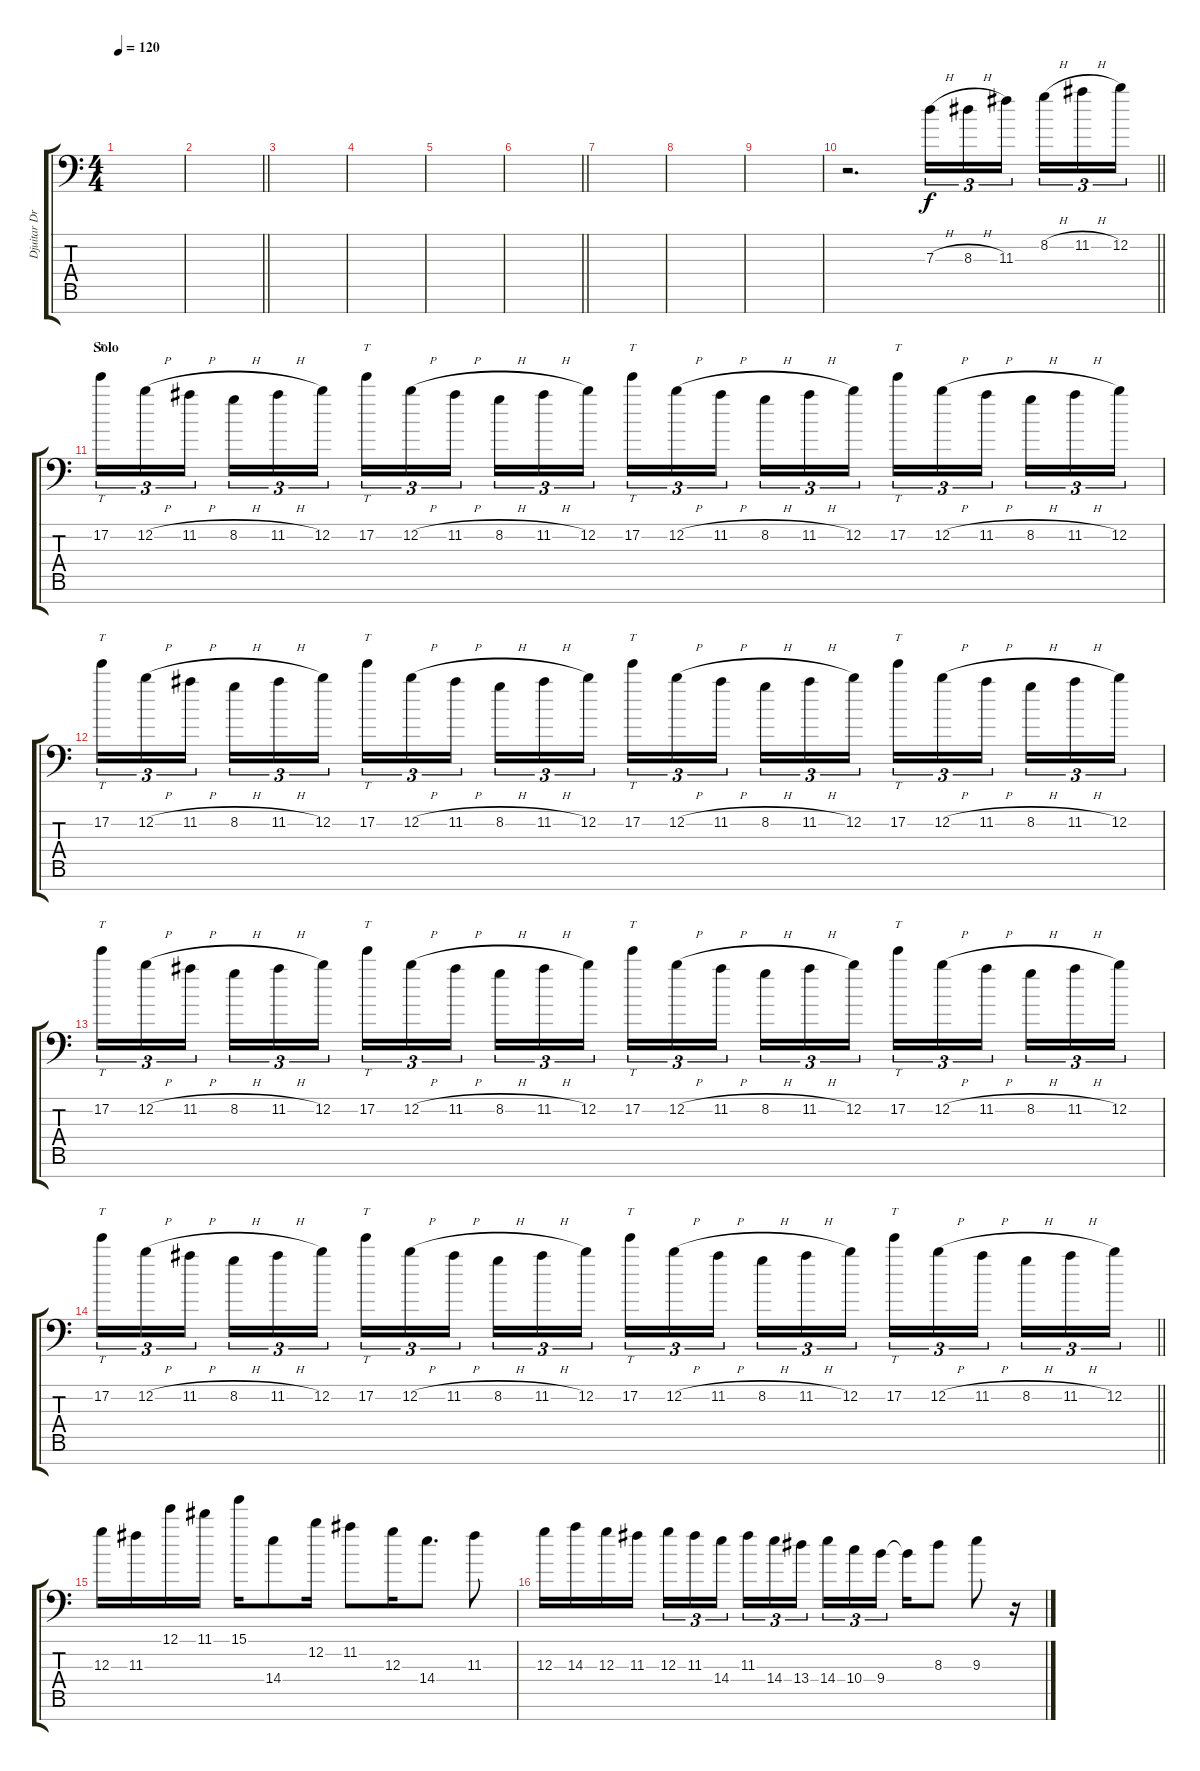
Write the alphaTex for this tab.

\track ("Djuitar Dropped A" "Djuitar Dr") {instrument distortionguitar}
\staff {score tabs}
\tuning (E4 B3 G3 D3 A2 E2 A1) {hide}
\ts (4 4)
\tempo 120
\clef f4
\ks c
|
\barLineRight lightlight
|
\section ("" "")
|
|
|
\barLineRight lightlight
|
|
|
|
\barLineRight lightlight
r.2{d} 7.3{h}.16{tu (3 2)} 8.3{h}.16{tu (3 2)} 11.3.16{tu (3 2) beam splitsecondary} 8.2{h}.16{tu (3 2)} 11.2{h}.16{tu (3 2)} 12.2.16{tu (3 2)} |
\section ("" "Solo")
17.2.16{tt tu (3 2)} 12.2{h}.16{tu (3 2)} 11.2{h}.16{tu (3 2) beam splitsecondary} 8.2{h}.16{tu (3 2)} 11.2{h}.16{tu (3 2)} 12.2.16{tu (3 2)} 17.2.16{tt tu (3 2)} 12.2{h}.16{tu (3 2)} 11.2{h}.16{tu (3 2) beam splitsecondary} 8.2{h}.16{tu (3 2)} 11.2{h}.16{tu (3 2)} 12.2.16{tu (3 2)} 17.2.16{tt tu (3 2)} 12.2{h}.16{tu (3 2)} 11.2{h}.16{tu (3 2) beam splitsecondary} 8.2{h}.16{tu (3 2)} 11.2{h}.16{tu (3 2)} 12.2.16{tu (3 2)} 17.2.16{tt tu (3 2)} 12.2{h}.16{tu (3 2)} 11.2{h}.16{tu (3 2) beam splitsecondary} 8.2{h}.16{tu (3 2)} 11.2{h}.16{tu (3 2)} 12.2.16{tu (3 2)} |
17.2.16{tt tu (3 2)} 12.2{h}.16{tu (3 2)} 11.2{h}.16{tu (3 2) beam splitsecondary} 8.2{h}.16{tu (3 2)} 11.2{h}.16{tu (3 2)} 12.2.16{tu (3 2)} 17.2.16{tt tu (3 2)} 12.2{h}.16{tu (3 2)} 11.2{h}.16{tu (3 2) beam splitsecondary} 8.2{h}.16{tu (3 2)} 11.2{h}.16{tu (3 2)} 12.2.16{tu (3 2)} 17.2.16{tt tu (3 2)} 12.2{h}.16{tu (3 2)} 11.2{h}.16{tu (3 2) beam splitsecondary} 8.2{h}.16{tu (3 2)} 11.2{h}.16{tu (3 2)} 12.2.16{tu (3 2)} 17.2.16{tt tu (3 2)} 12.2{h}.16{tu (3 2)} 11.2{h}.16{tu (3 2) beam splitsecondary} 8.2{h}.16{tu (3 2)} 11.2{h}.16{tu (3 2)} 12.2.16{tu (3 2)} |
17.2.16{tt tu (3 2)} 12.2{h}.16{tu (3 2)} 11.2{h}.16{tu (3 2) beam splitsecondary} 8.2{h}.16{tu (3 2)} 11.2{h}.16{tu (3 2)} 12.2.16{tu (3 2)} 17.2.16{tt tu (3 2)} 12.2{h}.16{tu (3 2)} 11.2{h}.16{tu (3 2) beam splitsecondary} 8.2{h}.16{tu (3 2)} 11.2{h}.16{tu (3 2)} 12.2.16{tu (3 2)} 17.2.16{tt tu (3 2)} 12.2{h}.16{tu (3 2)} 11.2{h}.16{tu (3 2) beam splitsecondary} 8.2{h}.16{tu (3 2)} 11.2{h}.16{tu (3 2)} 12.2.16{tu (3 2)} 17.2.16{tt tu (3 2)} 12.2{h}.16{tu (3 2)} 11.2{h}.16{tu (3 2) beam splitsecondary} 8.2{h}.16{tu (3 2)} 11.2{h}.16{tu (3 2)} 12.2.16{tu (3 2)} |
\barLineRight lightlight
17.2.16{tt tu (3 2)} 12.2{h}.16{tu (3 2)} 11.2{h}.16{tu (3 2) beam splitsecondary} 8.2{h}.16{tu (3 2)} 11.2{h}.16{tu (3 2)} 12.2.16{tu (3 2)} 17.2.16{tt tu (3 2)} 12.2{h}.16{tu (3 2)} 11.2{h}.16{tu (3 2) beam splitsecondary} 8.2{h}.16{tu (3 2)} 11.2{h}.16{tu (3 2)} 12.2.16{tu (3 2)} 17.2.16{tt tu (3 2)} 12.2{h}.16{tu (3 2)} 11.2{h}.16{tu (3 2) beam splitsecondary} 8.2{h}.16{tu (3 2)} 11.2{h}.16{tu (3 2)} 12.2.16{tu (3 2)} 17.2.16{tt tu (3 2)} 12.2{h}.16{tu (3 2)} 11.2{h}.16{tu (3 2) beam splitsecondary} 8.2{h}.16{tu (3 2)} 11.2{h}.16{tu (3 2)} 12.2.16{tu (3 2)} |
12.3.16 11.3.16 12.1.16 11.1.16 15.1.16 14.4.8 12.2.16 11.2.8 12.3.16 14.4.8{d} 11.3.8 |
12.3.16 14.3.16 12.3.16 11.3.16 12.3.16{tu (3 2)} 11.3.16{tu (3 2)} 14.4.16{tu (3 2) beam splitsecondary} 11.3.16{tu (3 2)} 14.4.16{tu (3 2)} 13.4.16{tu (3 2)} 14.4.16{tu (3 2)} 10.4.16{tu (3 2)} 9.4.16{tu (3 2) beam splitsecondary} 9.4{t}.16 8.3.8 9.3.8 r.16
